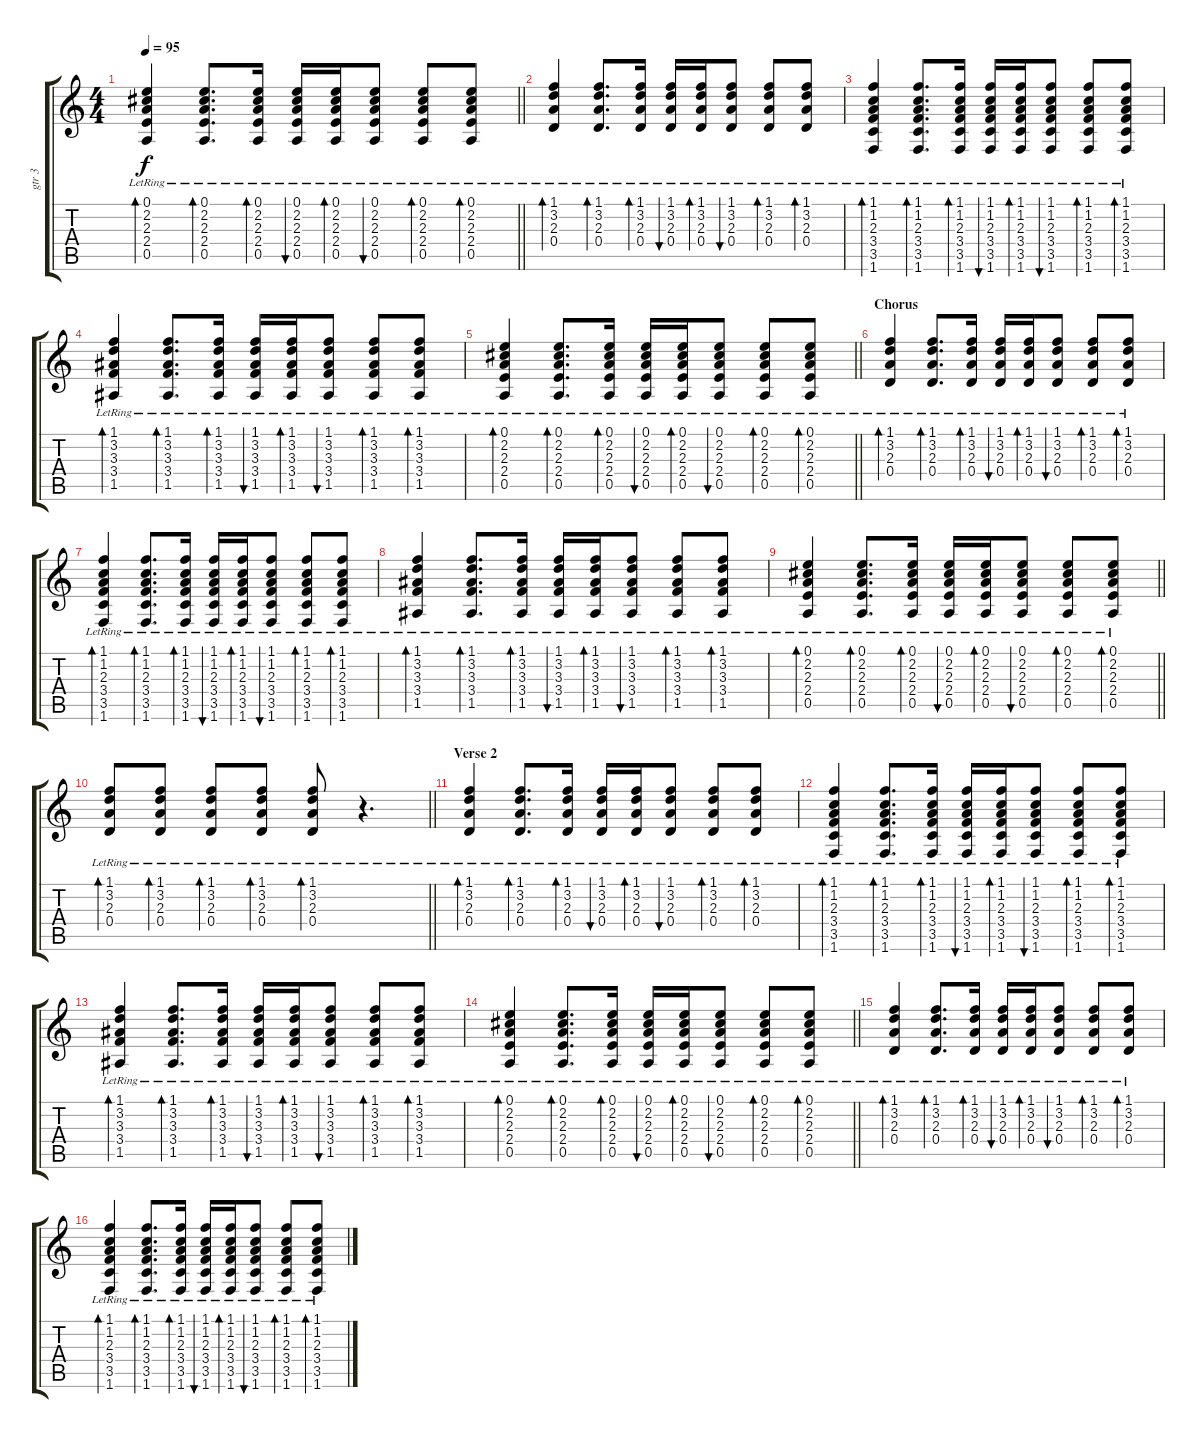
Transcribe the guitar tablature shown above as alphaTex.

\track ("gtr 3" "gtr 3") {instrument acousticguitarsteel}
\staff {score tabs}
\tuning (E4 B3 G3 D3 A2 E2) {hide}
\ts (4 4)
\tempo 95
\clef g2
\barLineRight lightlight
\ks c
(0.1{lr} 2.2{lr} 2.3{lr} 2.4{lr} 0.5{lr}).4{bd 60 dy f} (0.1{lr} 2.2{lr} 2.3{lr} 2.4{lr} 0.5{lr}).8{d bd 60} (0.1{lr} 2.2{lr} 2.3{lr} 2.4{lr} 0.5{lr}).16{bd 60} (0.1{lr} 2.2{lr} 2.3{lr} 2.4{lr} 0.5{lr}).16{bu 60} (0.1{lr} 2.2{lr} 2.3{lr} 2.4{lr} 0.5{lr}).16{bd 60} (0.1{lr} 2.2{lr} 2.3{lr} 2.4{lr} 0.5{lr}).8{bu 60} (0.1{lr} 2.2{lr} 2.3{lr} 2.4{lr} 0.5{lr}).8{bd 60} (0.1{lr} 2.2{lr} 2.3{lr} 2.4{lr} 0.5{lr}).8{bd 60} |
(1.1{lr} 3.2{lr} 2.3{lr} 0.4{lr}).4{bd 60} (1.1{lr} 3.2{lr} 2.3{lr} 0.4{lr}).8{d bd 60} (1.1{lr} 3.2{lr} 2.3{lr} 0.4{lr}).16{bd 60} (1.1{lr} 3.2{lr} 2.3{lr} 0.4{lr}).16{bu 60} (1.1{lr} 3.2{lr} 2.3{lr} 0.4{lr}).16{bd 60} (1.1{lr} 3.2{lr} 2.3{lr} 0.4{lr}).8{bu 60} (1.1{lr} 3.2{lr} 2.3{lr} 0.4{lr}).8{bd 60} (1.1{lr} 3.2{lr} 2.3{lr} 0.4{lr}).8{bd 60} |
(1.1{lr} 1.2{lr} 2.3{lr} 3.4{lr} 3.5{lr} 1.6{lr}).4{bd 60} (1.1{lr} 1.2{lr} 2.3{lr} 3.4{lr} 3.5{lr} 1.6{lr}).8{d bd 60} (1.1{lr} 1.2{lr} 2.3{lr} 3.4{lr} 3.5{lr} 1.6{lr}).16{bd 60} (1.1{lr} 1.2{lr} 2.3{lr} 3.4{lr} 3.5{lr} 1.6{lr}).16{bu 60} (1.1{lr} 1.2{lr} 2.3{lr} 3.4{lr} 3.5{lr} 1.6{lr}).16{bd 60} (1.1{lr} 1.2{lr} 2.3{lr} 3.4{lr} 3.5{lr} 1.6{lr}).8{bu 60} (1.1{lr} 1.2{lr} 2.3{lr} 3.4{lr} 3.5{lr} 1.6{lr}).8{bd 60} (1.1{lr} 1.2{lr} 2.3{lr} 3.4{lr} 3.5{lr} 1.6{lr}).8{bd 60} |
(1.1{lr} 3.2{lr} 3.3{lr} 3.4{lr} 1.5{lr}).4{bd 60} (1.1{lr} 3.2{lr} 3.3{lr} 3.4{lr} 1.5{lr}).8{d bd 60} (1.1{lr} 3.2{lr} 3.3{lr} 3.4{lr} 1.5{lr}).16{bd 60} (1.1{lr} 3.2{lr} 3.3{lr} 3.4{lr} 1.5{lr}).16{bu 60} (1.1{lr} 3.2{lr} 3.3{lr} 3.4{lr} 1.5{lr}).16{bd 60} (1.1{lr} 3.2{lr} 3.3{lr} 3.4{lr} 1.5{lr}).8{bu 60} (1.1{lr} 3.2{lr} 3.3{lr} 3.4{lr} 1.5{lr}).8{bd 60} (1.1{lr} 3.2{lr} 3.3{lr} 3.4{lr} 1.5{lr}).8{bd 60} |
\barLineRight lightlight
(0.1{lr} 2.2{lr} 2.3{lr} 2.4{lr} 0.5{lr}).4{bd 60} (0.1{lr} 2.2{lr} 2.3{lr} 2.4{lr} 0.5{lr}).8{d bd 60} (0.1{lr} 2.2{lr} 2.3{lr} 2.4{lr} 0.5{lr}).16{bd 60} (0.1{lr} 2.2{lr} 2.3{lr} 2.4{lr} 0.5{lr}).16{bu 60} (0.1{lr} 2.2{lr} 2.3{lr} 2.4{lr} 0.5{lr}).16{bd 60} (0.1{lr} 2.2{lr} 2.3{lr} 2.4{lr} 0.5{lr}).8{bu 60} (0.1{lr} 2.2{lr} 2.3{lr} 2.4{lr} 0.5{lr}).8{bd 60} (0.1{lr} 2.2{lr} 2.3{lr} 2.4{lr} 0.5{lr}).8{bd 60} |
\section ("" "Chorus")
(1.1{lr} 3.2{lr} 2.3{lr} 0.4{lr}).4{bd 60} (1.1{lr} 3.2{lr} 2.3{lr} 0.4{lr}).8{d bd 60} (1.1{lr} 3.2{lr} 2.3{lr} 0.4{lr}).16{bd 60} (1.1{lr} 3.2{lr} 2.3{lr} 0.4{lr}).16{bu 60} (1.1{lr} 3.2{lr} 2.3{lr} 0.4{lr}).16{bd 60} (1.1{lr} 3.2{lr} 2.3{lr} 0.4{lr}).8{bu 60} (1.1{lr} 3.2{lr} 2.3{lr} 0.4{lr}).8{bd 60} (1.1{lr} 3.2{lr} 2.3{lr} 0.4{lr}).8{bd 60} |
(1.1{lr} 1.2{lr} 2.3{lr} 3.4{lr} 3.5{lr} 1.6{lr}).4{bd 60} (1.1{lr} 1.2{lr} 2.3{lr} 3.4{lr} 3.5{lr} 1.6{lr}).8{d bd 60} (1.1{lr} 1.2{lr} 2.3{lr} 3.4{lr} 3.5{lr} 1.6{lr}).16{bd 60} (1.1{lr} 1.2{lr} 2.3{lr} 3.4{lr} 3.5{lr} 1.6{lr}).16{bu 60} (1.1{lr} 1.2{lr} 2.3{lr} 3.4{lr} 3.5{lr} 1.6{lr}).16{bd 60} (1.1{lr} 1.2{lr} 2.3{lr} 3.4{lr} 3.5{lr} 1.6{lr}).8{bu 60} (1.1{lr} 1.2{lr} 2.3{lr} 3.4{lr} 3.5{lr} 1.6{lr}).8{bd 60} (1.1{lr} 1.2{lr} 2.3{lr} 3.4{lr} 3.5{lr} 1.6{lr}).8{bd 60} |
(1.1{lr} 3.2{lr} 3.3{lr} 3.4{lr} 1.5{lr}).4{bd 60} (1.1{lr} 3.2{lr} 3.3{lr} 3.4{lr} 1.5{lr}).8{d bd 60} (1.1{lr} 3.2{lr} 3.3{lr} 3.4{lr} 1.5{lr}).16{bd 60} (1.1{lr} 3.2{lr} 3.3{lr} 3.4{lr} 1.5{lr}).16{bu 60} (1.1{lr} 3.2{lr} 3.3{lr} 3.4{lr} 1.5{lr}).16{bd 60} (1.1{lr} 3.2{lr} 3.3{lr} 3.4{lr} 1.5{lr}).8{bu 60} (1.1{lr} 3.2{lr} 3.3{lr} 3.4{lr} 1.5{lr}).8{bd 60} (1.1{lr} 3.2{lr} 3.3{lr} 3.4{lr} 1.5{lr}).8{bd 60} |
\barLineRight lightlight
(0.1{lr} 2.2{lr} 2.3{lr} 2.4{lr} 0.5{lr}).4{bd 60} (0.1{lr} 2.2{lr} 2.3{lr} 2.4{lr} 0.5{lr}).8{d bd 60} (0.1{lr} 2.2{lr} 2.3{lr} 2.4{lr} 0.5{lr}).16{bd 60} (0.1{lr} 2.2{lr} 2.3{lr} 2.4{lr} 0.5{lr}).16{bu 60} (0.1{lr} 2.2{lr} 2.3{lr} 2.4{lr} 0.5{lr}).16{bd 60} (0.1{lr} 2.2{lr} 2.3{lr} 2.4{lr} 0.5{lr}).8{bu 60} (0.1{lr} 2.2{lr} 2.3{lr} 2.4{lr} 0.5{lr}).8{bd 60} (0.1{lr} 2.2{lr} 2.3{lr} 2.4{lr} 0.5{lr}).8{bd 60} |
\barLineRight lightlight
(1.1{lr} 3.2{lr} 2.3{lr} 0.4{lr}).8{bd 60} (1.1{lr} 3.2{lr} 2.3{lr} 0.4{lr}).8{bd 60} (1.1{lr} 3.2{lr} 2.3{lr} 0.4{lr}).8{bd 60} (1.1{lr} 3.2{lr} 2.3{lr} 0.4{lr}).8{bd 60} (1.1{lr} 3.2{lr} 2.3{lr} 0.4{lr}).8{bd 60} r.4{d} |
\section ("" "Verse 2")
(1.1{lr} 3.2{lr} 2.3{lr} 0.4{lr}).4{bd 60} (1.1{lr} 3.2{lr} 2.3{lr} 0.4{lr}).8{d bd 60} (1.1{lr} 3.2{lr} 2.3{lr} 0.4{lr}).16{bd 60} (1.1{lr} 3.2{lr} 2.3{lr} 0.4{lr}).16{bu 60} (1.1{lr} 3.2{lr} 2.3{lr} 0.4{lr}).16{bd 60} (1.1{lr} 3.2{lr} 2.3{lr} 0.4{lr}).8{bu 60} (1.1{lr} 3.2{lr} 2.3{lr} 0.4{lr}).8{bd 60} (1.1{lr} 3.2{lr} 2.3{lr} 0.4{lr}).8{bd 60} |
(1.1{lr} 1.2{lr} 2.3{lr} 3.4{lr} 3.5{lr} 1.6{lr}).4{bd 60} (1.1{lr} 1.2{lr} 2.3{lr} 3.4{lr} 3.5{lr} 1.6{lr}).8{d bd 60} (1.1{lr} 1.2{lr} 2.3{lr} 3.4{lr} 3.5{lr} 1.6{lr}).16{bd 60} (1.1{lr} 1.2{lr} 2.3{lr} 3.4{lr} 3.5{lr} 1.6{lr}).16{bu 60} (1.1{lr} 1.2{lr} 2.3{lr} 3.4{lr} 3.5{lr} 1.6{lr}).16{bd 60} (1.1{lr} 1.2{lr} 2.3{lr} 3.4{lr} 3.5{lr} 1.6{lr}).8{bu 60} (1.1{lr} 1.2{lr} 2.3{lr} 3.4{lr} 3.5{lr} 1.6{lr}).8{bd 60} (1.1{lr} 1.2{lr} 2.3{lr} 3.4{lr} 3.5{lr} 1.6{lr}).8{bd 60} |
(1.1{lr} 3.2{lr} 3.3{lr} 3.4{lr} 1.5{lr}).4{bd 60} (1.1{lr} 3.2{lr} 3.3{lr} 3.4{lr} 1.5{lr}).8{d bd 60} (1.1{lr} 3.2{lr} 3.3{lr} 3.4{lr} 1.5{lr}).16{bd 60} (1.1{lr} 3.2{lr} 3.3{lr} 3.4{lr} 1.5{lr}).16{bu 60} (1.1{lr} 3.2{lr} 3.3{lr} 3.4{lr} 1.5{lr}).16{bd 60} (1.1{lr} 3.2{lr} 3.3{lr} 3.4{lr} 1.5{lr}).8{bu 60} (1.1{lr} 3.2{lr} 3.3{lr} 3.4{lr} 1.5{lr}).8{bd 60} (1.1{lr} 3.2{lr} 3.3{lr} 3.4{lr} 1.5{lr}).8{bd 60} |
\barLineRight lightlight
(0.1{lr} 2.2{lr} 2.3{lr} 2.4{lr} 0.5{lr}).4{bd 60} (0.1{lr} 2.2{lr} 2.3{lr} 2.4{lr} 0.5{lr}).8{d bd 60} (0.1{lr} 2.2{lr} 2.3{lr} 2.4{lr} 0.5{lr}).16{bd 60} (0.1{lr} 2.2{lr} 2.3{lr} 2.4{lr} 0.5{lr}).16{bu 60} (0.1{lr} 2.2{lr} 2.3{lr} 2.4{lr} 0.5{lr}).16{bd 60} (0.1{lr} 2.2{lr} 2.3{lr} 2.4{lr} 0.5{lr}).8{bu 60} (0.1{lr} 2.2{lr} 2.3{lr} 2.4{lr} 0.5{lr}).8{bd 60} (0.1{lr} 2.2{lr} 2.3{lr} 2.4{lr} 0.5{lr}).8{bd 60} |
(1.1{lr} 3.2{lr} 2.3{lr} 0.4{lr}).4{bd 60} (1.1{lr} 3.2{lr} 2.3{lr} 0.4{lr}).8{d bd 60} (1.1{lr} 3.2{lr} 2.3{lr} 0.4{lr}).16{bd 60} (1.1{lr} 3.2{lr} 2.3{lr} 0.4{lr}).16{bu 60} (1.1{lr} 3.2{lr} 2.3{lr} 0.4{lr}).16{bd 60} (1.1{lr} 3.2{lr} 2.3{lr} 0.4{lr}).8{bu 60} (1.1{lr} 3.2{lr} 2.3{lr} 0.4{lr}).8{bd 60} (1.1{lr} 3.2{lr} 2.3{lr} 0.4{lr}).8{bd 60} |
(1.1{lr} 1.2{lr} 2.3{lr} 3.4{lr} 3.5{lr} 1.6{lr}).4{bd 60} (1.1{lr} 1.2{lr} 2.3{lr} 3.4{lr} 3.5{lr} 1.6{lr}).8{d bd 60} (1.1{lr} 1.2{lr} 2.3{lr} 3.4{lr} 3.5{lr} 1.6{lr}).16{bd 60} (1.1{lr} 1.2{lr} 2.3{lr} 3.4{lr} 3.5{lr} 1.6{lr}).16{bu 60} (1.1{lr} 1.2{lr} 2.3{lr} 3.4{lr} 3.5{lr} 1.6{lr}).16{bd 60} (1.1{lr} 1.2{lr} 2.3{lr} 3.4{lr} 3.5{lr} 1.6{lr}).8{bu 60} (1.1{lr} 1.2{lr} 2.3{lr} 3.4{lr} 3.5{lr} 1.6{lr}).8{bd 60} (1.1{lr} 1.2{lr} 2.3{lr} 3.4{lr} 3.5{lr} 1.6{lr}).8{bd 60}
